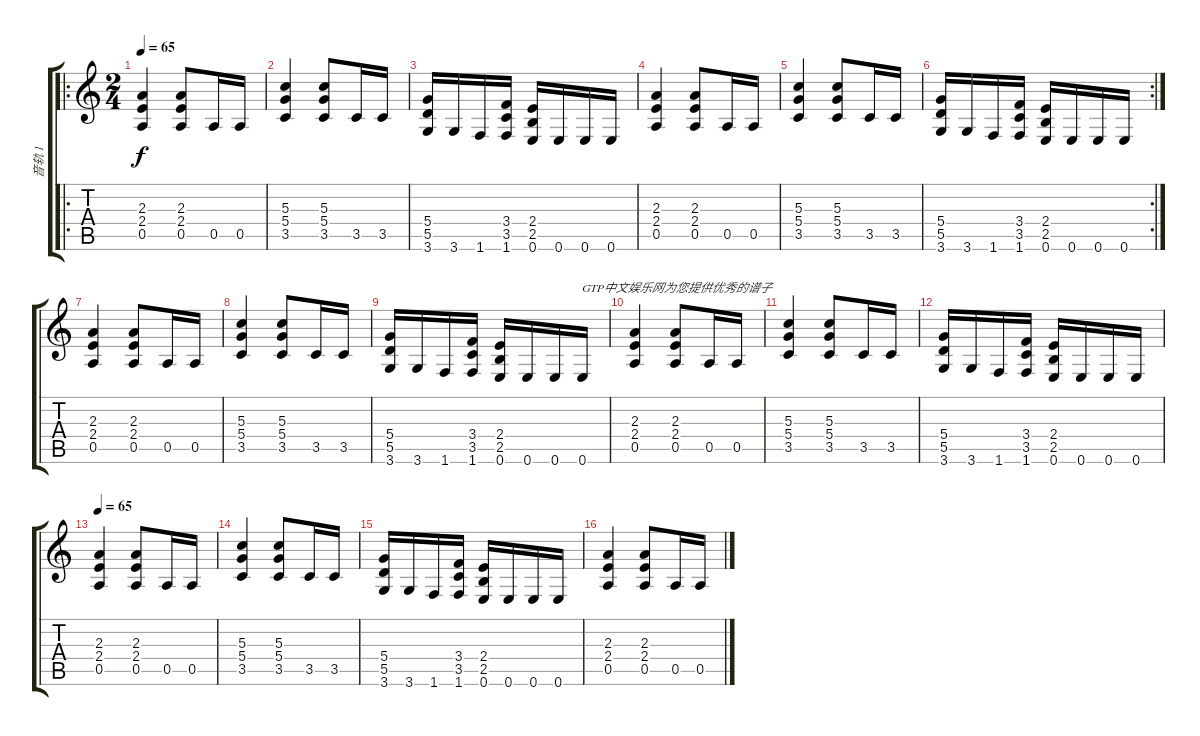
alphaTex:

\track ("音轨 1" "音轨 1") {instrument overdrivenguitar}
\staff {score tabs}
\tuning (E4 B3 G3 D3 A2 E2) {hide}
\ro
\ts (2 4)
\tempo 65
\clef g2
\ks c
(2.3 2.4 0.5).4{dy f} (2.3 2.4 0.5).8 0.5.16 0.5.16 |
(5.3 5.4 3.5).4 (5.3 5.4 3.5).8 3.5.16 3.5.16 |
(5.4 5.5 3.6).16 3.6.16 1.6.16 (3.4 3.5 1.6).16 (2.4 2.5 0.6).16 0.6.16 0.6.16 0.6.16 |
(2.3 2.4 0.5).4 (2.3 2.4 0.5).8 0.5.16 0.5.16 |
(5.3 5.4 3.5).4 (5.3 5.4 3.5).8 3.5.16 3.5.16 |
\rc 2
(5.4 5.5 3.6).16 3.6.16 1.6.16 (3.4 3.5 1.6).16 (2.4 2.5 0.6).16 0.6.16 0.6.16 0.6.16 |
(2.3 2.4 0.5).4 (2.3 2.4 0.5).8 0.5.16 0.5.16 |
(5.3 5.4 3.5).4 (5.3 5.4 3.5).8 3.5.16 3.5.16 |
(5.4 5.5 3.6).16 3.6.16 1.6.16 (3.4 3.5 1.6).16 (2.4 2.5 0.6).16 0.6.16 0.6.16 0.6.16{txt "GTP中文娱乐网为您提供优秀的谱子"} |
(2.3 2.4 0.5).4 (2.3 2.4 0.5).8 0.5.16 0.5.16 |
(5.3 5.4 3.5).4 (5.3 5.4 3.5).8 3.5.16 3.5.16 |
(5.4 5.5 3.6).16 3.6.16 1.6.16 (3.4 3.5 1.6).16 (2.4 2.5 0.6).16 0.6.16 0.6.16 0.6.16 |
\tempo 65
(2.3 2.4 0.5).4 (2.3 2.4 0.5).8 0.5.16 0.5.16 |
(5.3 5.4 3.5).4 (5.3 5.4 3.5).8 3.5.16 3.5.16 |
(5.4 5.5 3.6).16 3.6.16 1.6.16 (3.4 3.5 1.6).16 (2.4 2.5 0.6).16 0.6.16 0.6.16 0.6.16 |
(2.3 2.4 0.5).4 (2.3 2.4 0.5).8 0.5.16 0.5.16
